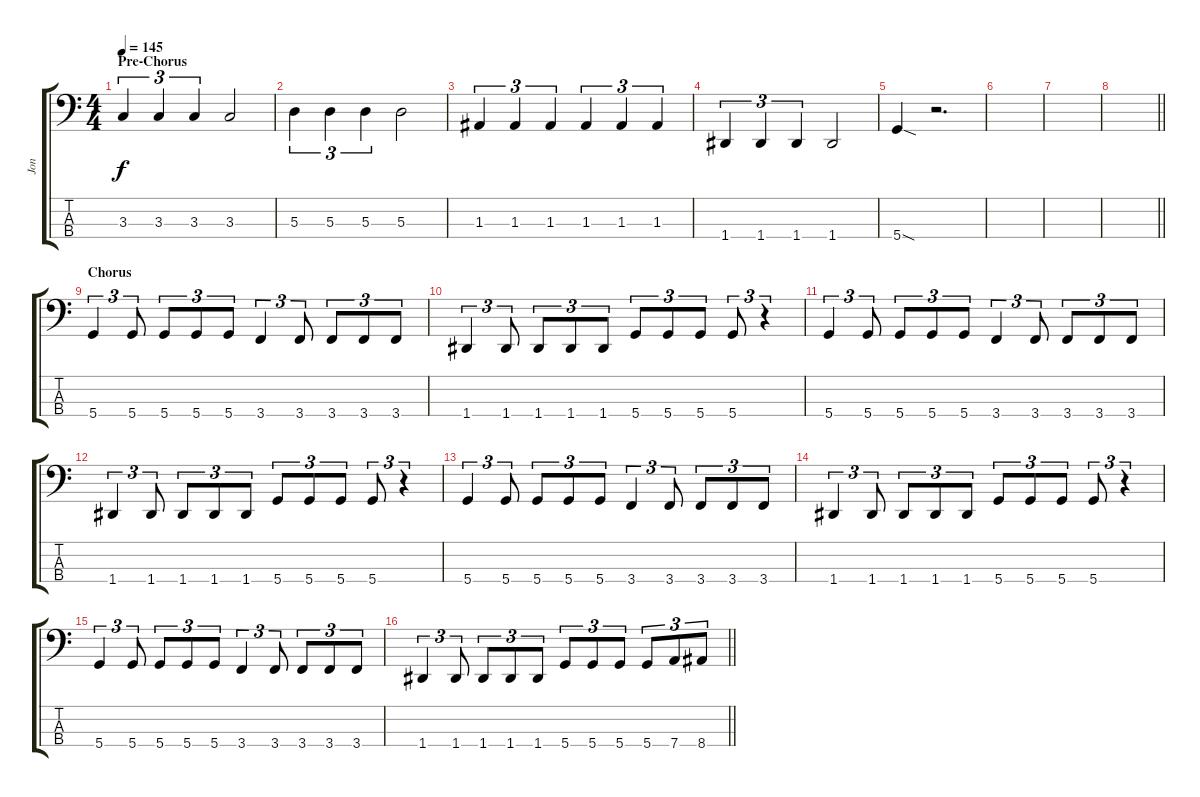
\track ("Jon" "Jon") {instrument electricbassfinger}
\staff {score tabs}
\tuning (G2 D2 A1 D1) {hide}
\ts (4 4)
\section ("" "Pre-Chorus")
\tempo 145
\clef f4
\ks c
3.3.4{tu (3 2) dy f} 3.3.4{tu (3 2)} 3.3.4{tu (3 2)} 3.3.2 |
5.3.4{tu (3 2)} 5.3.4{tu (3 2)} 5.3.4{tu (3 2)} 5.3.2 |
1.3.4{tu (3 2)} 1.3.4{tu (3 2)} 1.3.4{tu (3 2)} 1.3.4{tu (3 2)} 1.3.4{tu (3 2)} 1.3.4{tu (3 2)} |
1.4.4{tu (3 2)} 1.4.4{tu (3 2)} 1.4.4{tu (3 2)} 1.4.2 |
5.4{sod}.4 r.2{d} |
|
|
\barLineRight lightlight
|
\section ("" "Chorus")
5.4.4{tu (3 2)} 5.4.8{tu (3 2)} 5.4.8{tu (3 2)} 5.4.8{tu (3 2)} 5.4.8{tu (3 2)} 3.4.4{tu (3 2)} 3.4.8{tu (3 2)} 3.4.8{tu (3 2)} 3.4.8{tu (3 2)} 3.4.8{tu (3 2)} |
1.4.4{tu (3 2)} 1.4.8{tu (3 2)} 1.4.8{tu (3 2)} 1.4.8{tu (3 2)} 1.4.8{tu (3 2)} 5.4.8{tu (3 2)} 5.4.8{tu (3 2)} 5.4.8{tu (3 2)} 5.4.8{tu (3 2)} r.4{tu (3 2)} |
5.4.4{tu (3 2)} 5.4.8{tu (3 2)} 5.4.8{tu (3 2)} 5.4.8{tu (3 2)} 5.4.8{tu (3 2)} 3.4.4{tu (3 2)} 3.4.8{tu (3 2)} 3.4.8{tu (3 2)} 3.4.8{tu (3 2)} 3.4.8{tu (3 2)} |
1.4.4{tu (3 2)} 1.4.8{tu (3 2)} 1.4.8{tu (3 2)} 1.4.8{tu (3 2)} 1.4.8{tu (3 2)} 5.4.8{tu (3 2)} 5.4.8{tu (3 2)} 5.4.8{tu (3 2)} 5.4.8{tu (3 2)} r.4{tu (3 2)} |
5.4.4{tu (3 2)} 5.4.8{tu (3 2)} 5.4.8{tu (3 2)} 5.4.8{tu (3 2)} 5.4.8{tu (3 2)} 3.4.4{tu (3 2)} 3.4.8{tu (3 2)} 3.4.8{tu (3 2)} 3.4.8{tu (3 2)} 3.4.8{tu (3 2)} |
1.4.4{tu (3 2)} 1.4.8{tu (3 2)} 1.4.8{tu (3 2)} 1.4.8{tu (3 2)} 1.4.8{tu (3 2)} 5.4.8{tu (3 2)} 5.4.8{tu (3 2)} 5.4.8{tu (3 2)} 5.4.8{tu (3 2)} r.4{tu (3 2)} |
5.4.4{tu (3 2)} 5.4.8{tu (3 2)} 5.4.8{tu (3 2)} 5.4.8{tu (3 2)} 5.4.8{tu (3 2)} 3.4.4{tu (3 2)} 3.4.8{tu (3 2)} 3.4.8{tu (3 2)} 3.4.8{tu (3 2)} 3.4.8{tu (3 2)} |
\barLineRight lightlight
1.4.4{tu (3 2)} 1.4.8{tu (3 2)} 1.4.8{tu (3 2)} 1.4.8{tu (3 2)} 1.4.8{tu (3 2)} 5.4.8{tu (3 2)} 5.4.8{tu (3 2)} 5.4.8{tu (3 2)} 5.4.8{tu (3 2)} 7.4.8{tu (3 2)} 8.4.8{tu (3 2)}
